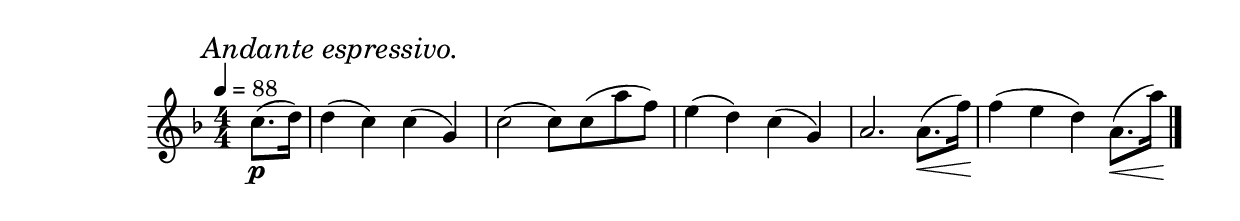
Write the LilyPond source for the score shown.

\score {
  \header {
    title="XIII."
  }

  \relative {
    \key f \major
    \compoundMeter #'((4 4))
    \time 4/4
    \partial 4
  
    \mark \markup { \italic "Andante espressivo." }
    \tempo 4 = 88

    c''8.\p (d16)
    d4 (c) c (g)
    c2 (c8) c (a' f)
    e4 (d) c (g)
    a2. a8. \< (f'16) \!
    f4 (e d) a8. \< (a'16) \!

    \break

    \bar "|."
  }
}

